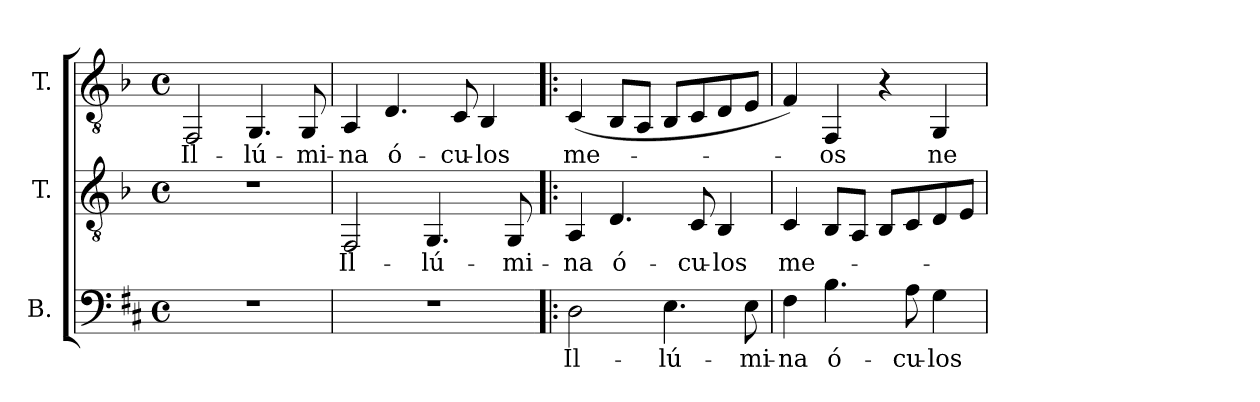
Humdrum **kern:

**kern	**text	**kern	**text	**kern	**text
*part3	*part3	*part2	*part2	*part1	*part1
*staff3	*staff3	*staff2	*staff2	*staff1	*staff1
*I"B.	*	*I"T.	*	*I"T.	*
!!LO:PB:g=z
*clefF4	*	*clefGv2	*	*clefGv2	*
*	*	*ITrd2c3	*	*ITrd2c3	*
*k[f#c#]	*	*k[f#c#]	*	*k[f#c#]	*
*D:	*	*D:	*	*D:	*
*M4/4	*	*M4/4	*	*M4/4	*
*met(c)	*	*met(c)	*	*met(c)	*
*MM120	*	*MM120	*	*MM120	*
=1	=1	=1	=1	=1	=1
!	!	!	!	!	!LO:LY:b:color=#000000
1r	.	1r	.	2DDi/	Il-
!	!	!	!	!	!LO:LY:b:color=#000000
.	.	.	.	4.EEi/	-lú-
!	!	!	!	!	!LO:LY:b:color=#000000
.	.	.	.	8EEi/	-mi-
=2	=2	=2	=2	=2	=2
!	!	!	!LO:LY:b:color=#000000	!	!
!	!	!	!	!	!LO:LY:b:color=#000000
1r	.	2DDi/	Il-	4FF#i/	-na
!	!	!	!	!	!LO:LY:b:color=#000000
.	.	.	.	4.BBi/	ó-
!	!	!	!LO:LY:b:color=#000000	!	!
.	.	4.EEi/	-lú-	.	.
!	!	!	!	!	!LO:LY:b:color=#000000
.	.	.	.	8AAi/	-cu-
!	!	!	!	!	!LO:LY:b:color=#000000
.	.	.	.	4GGi/	-los
!	!	!	!LO:LY:b:color=#000000	!	!
.	.	8EEi/	-mi-	.	.
=3!|:	=3!|:	=3!|:	=3!|:	=3!|:	=3!|:
!	!LO:LY:b:color=#000000	!	!	!	!
!	!	!	!LO:LY:b:color=#000000	!	!
!	!	!	!	!	!LO:LY:b:color=#000000
2Di\	Il-	4FF#i/	-na	(4AAi/	me-
!	!	!	!LO:LY:b:color=#000000	!	!
.	.	4.BBi/	ó-	8GGi/L	.
.	.	.	.	8FF#i/J	.
!	!LO:LY:b:color=#000000	!	!	!	!
4.Ei\	-lú-	.	.	8GGi/L	.
!	!	!	!LO:LY:b:color=#000000	!	!
.	.	8AAi/	-cu-	8AAi/	.
!	!	!	!LO:LY:b:color=#000000	!	!
.	.	4GGi/	-los	8BBi/	.
!	!LO:LY:b:color=#000000	!	!	!	!
8Ei\	-mi-	.	.	8C#i/J	.
=4	=4	=4	=4	=4	=4
!	!LO:LY:b:color=#000000	!	!	!	!
!	!	!	!LO:LY:b:color=#000000	!	!
4F#i\	-na	4AAi/	me-	4Di/)	.
!	!LO:LY:b:color=#000000	!	!	!	!
!	!	!	!	!	!LO:LY:b:color=#000000
4.Bi\	ó-	8GGi/L	.	4DDi/	-os
.	.	8FF#i/J	.	.	.
.	.	8GGi/L	.	4r	.
!	!LO:LY:b:color=#000000	!	!	!	!
8Ai\	-cu-	8AAi/	.	.	.
!	!LO:LY:b:color=#000000	!	!	!	!
!	!	!	!	!	!LO:LY:b:color=#000000
4Gi\	-los	8BBi/	.	4EEi/	ne
.	.	8C#i/J	.	.	.
=	=	=	=	=	=
*-	*-	*-	*-	*-	*-
